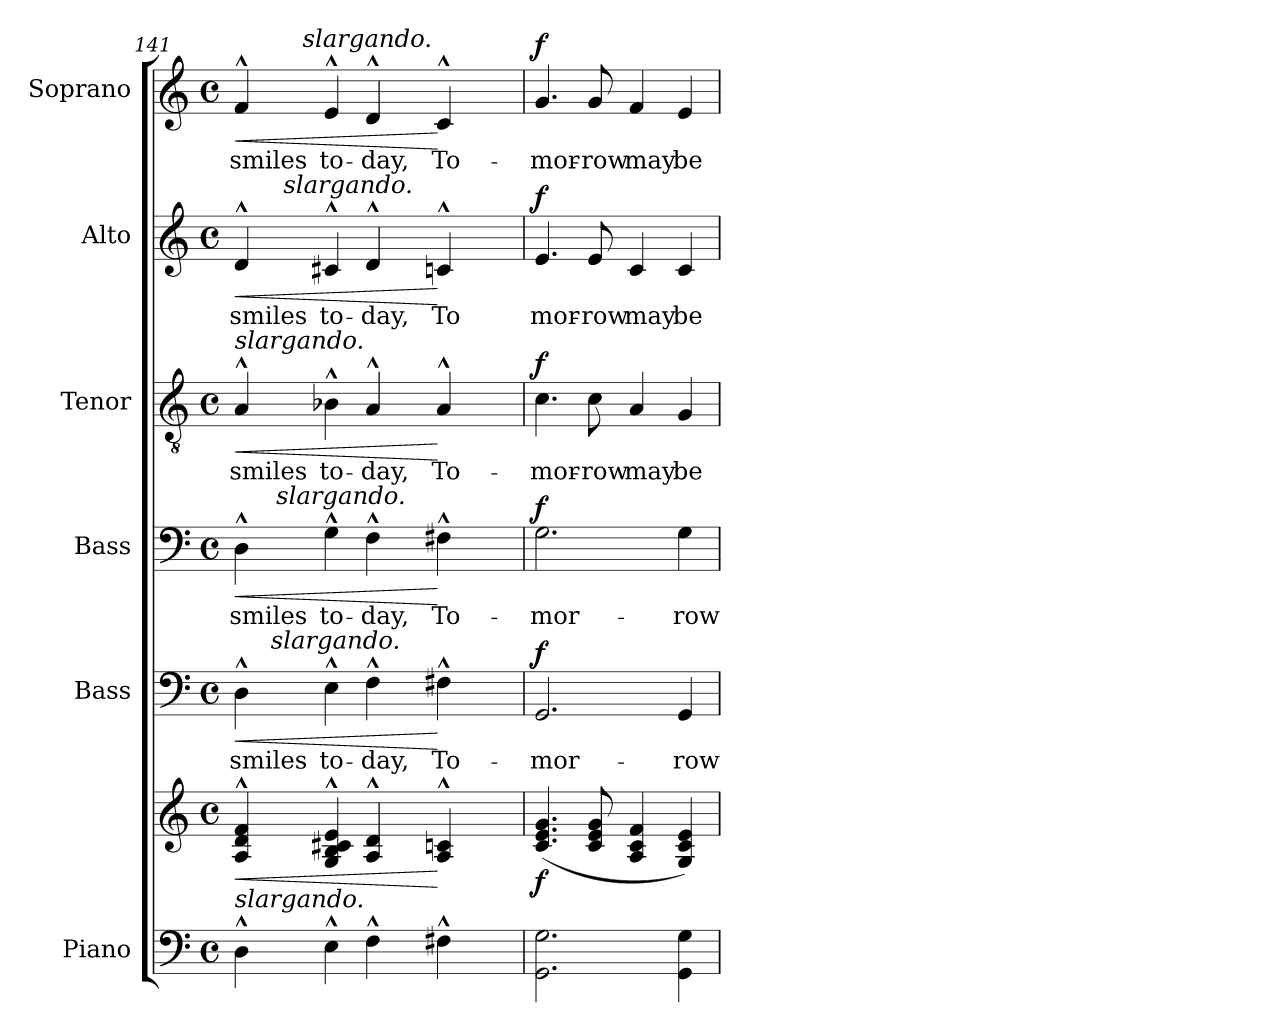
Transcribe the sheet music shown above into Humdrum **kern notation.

**kern	**kern	**dynam	**kern	**text	**dynam	**kern	**text	**dynam	**kern	**text	**dynam	**kern	**text	**dynam	**kern	**text	**dynam
*part6	*part6	*part6	*part5	*part5	*part5	*part4	*part4	*part4	*part3	*part3	*part3	*part2	*part2	*part2	*part1	*part1	*part1
*staff7	*staff6	*staff6/7	*staff5	*staff5	*staff5	*staff4	*staff4	*staff4	*staff3	*staff3	*staff3	*staff2	*staff2	*staff2	*staff1	*staff1	*staff1
*I"Piano	*	*	*I"Bass	*	*	*I"Bass	*	*	*I"Tenor	*	*	*I"Alto	*	*	*I"Soprano	*	*
*I'Pno.	*	*	*I'B.	*	*	*I'B.	*	*	*I'T.	*	*	*I'A.	*	*	*I'S.	*	*
*clefF4	*clefG2	*	*clefF4	*	*	*clefF4	*	*	*clefGv2	*	*	*clefG2	*	*	*clefG2	*	*
*	*	*	*	*	*	*	*	*	*ITrd7c12	*	*	*	*	*	*	*	*
*k[]	*k[]	*	*k[]	*	*	*k[]	*	*	*k[]	*	*	*k[]	*	*	*k[]	*	*
*C:	*C:	*	*C:	*	*	*C:	*	*	*C:	*	*	*C:	*	*	*C:	*	*
*M4/4	*M4/4	*	*M4/4	*	*	*M4/4	*	*	*M4/4	*	*	*M4/4	*	*	*M4/4	*	*
*met(c)	*met(c)	*	*met(c)	*	*	*met(c)	*	*	*met(c)	*	*	*met(c)	*	*	*met(c)	*	*
=141	=141	=141	=141	=141	=141	=141	=141	=141	=141	=141	=141	=141	=141	=141	=141	=141	=141
!	!	!LO:HP:b	!	!	!	!	!	!	!	!	!	!	!	!	!	!	!
!	!	!	!	!LO:LY:b:color=#000000	!LO:HP:b	!	!	!	!	!	!	!	!	!	!	!	!
!	!	!	!	!	!	!	!LO:LY:b:color=#000000	!LO:HP:b	!	!	!	!	!	!	!	!	!
!	!	!	!	!	!	!	!	!	!	!LO:LY:b:color=#000000	!LO:HP:b	!	!	!	!	!	!
!	!	!	!	!	!	!	!	!	!	!	!	!	!LO:LY:b:color=#000000	!LO:HP:b	!	!	!
!	!	!	!	!	!	!	!	!	!LO:TX:a:i:t=slargando.	!	!	!	!	!	!	!	!
!	!LO:TX:b:i:t=slargando.	!	!	!	!	!	!	!	!	!	!	!	!	!	!	!	!
!	!	!	!	!	!	!	!	!	!	!	!	!	!	!	!	!LO:LY:b:color=#000000	!LO:HP:b
*	*	*	*^	*	*	*^	*	*	*	*	*	*^	*	*	*^	*	*
4D^^i\	4Ai/^^ 4di^^ 4fi^^	<	4D^^i\	16ryy	smiles	<	4D^^i\	16ryy	smiles	<	4AA^^i/	smiles	<	4d^^i/	16ryy	smiles	<	4f^^i/	8ryy	smiles	<
.	.	.	.	32ryy	.	.	.	32ryy	.	.	.	.	.	.	32ryy	.	.	.	.	.	.
.	.	.	.	128ryy	.	.	.	64ryy	.	.	.	.	.	.	64ryy	.	.	.	.	.	.
.	.	.	.	512ryy	.	.	.	.	.	.	.	.	.	.	.	.	.	.	.	.	.
!	!	!	!	!LO:TX:a:i:t=slargando.	!	!	!	!	!	!	!	!	!	!	!	!	!	!	!	!	!
.	.	.	.	2ryy	.	.	.	.	.	.	.	.	.	.	.	.	.	.	.	.	.
.	.	.	.	.	.	.	.	1024ryy	.	.	.	.	.	.	128ryy	.	.	.	.	.	.
!	!	!	!	!	!	!	!	!LO:TX:a:i:t=slargando.	!	!	!	!	!	!	!	!	!	!	!	!	!
.	.	.	.	.	.	.	.	2ryy	.	.	.	.	.	.	.	.	.	.	.	.	.
.	.	.	.	.	.	.	.	.	.	.	.	.	.	.	512.ryy	.	.	.	.	.	.
!	!	!	!	!	!	!	!	!	!	!	!	!	!	!	!LO:TX:a:i:t=slargando.	!	!	!	!	!	!
.	.	.	.	.	.	.	.	.	.	.	.	.	.	.	2ryy	.	.	.	.	.	.
.	.	.	.	.	.	.	.	.	.	.	.	.	.	.	.	.	.	.	32ryy	.	.
.	.	.	.	.	.	.	.	.	.	.	.	.	.	.	.	.	.	.	256.ryy	.	.
!	!	!	!	!	!	!	!	!	!	!	!	!	!	!	!	!	!	!	!LO:TX:a:i:t=slargando.	!	!
.	.	.	.	.	.	.	.	.	.	.	.	.	.	.	.	.	.	.	2ryy	.	.
!	!	!	!	!	!LO:LY:b:color=#000000	!	!	!	!	!	!	!	!	!	!	!	!	!	!	!	!
!	!	!	!	!	!	!	!	!	!LO:LY:b:color=#000000	!	!	!	!	!	!	!	!	!	!	!	!
!	!	!	!	!	!	!	!	!	!	!	!	!LO:LY:b:color=#000000	!	!	!	!	!	!	!	!	!
!	!	!	!	!	!	!	!	!	!	!	!	!	!	!	!	!LO:LY:b:color=#000000	!	!	!	!	!
!	!	!	!	!	!	!	!	!	!	!	!	!	!	!	!	!	!	!	!	!LO:LY:b:color=#000000	!
4E^^i\	4Gi/^^ 4Bi^^ 4c#Xi^^ 4ei^^	.	4E^^i\	.	to-	.	4G^^i\	.	to-	.	4BB-X^^i\	to-	.	4c#X^^i/	.	to-	.	4e^^i/	.	to-	.
!	!	!	!	!	!LO:LY:b:color=#000000	!	!	!	!	!	!	!	!	!	!	!	!	!	!	!	!
!	!	!	!	!	!	!	!	!	!LO:LY:b:color=#000000	!	!	!	!	!	!	!	!	!	!	!	!
!	!	!	!	!	!	!	!	!	!	!	!	!LO:LY:b:color=#000000	!	!	!	!	!	!	!	!	!
!	!	!	!	!	!	!	!	!	!	!	!	!	!	!	!	!LO:LY:b:color=#000000	!	!	!	!	!
!	!	!	!	!	!	!	!	!	!	!	!	!	!	!	!	!	!	!	!	!LO:LY:b:color=#000000	!
4F^^i\	4Ai/^^ 4di^^	.	4F^^i\	.	-day,	.	4F^^i\	.	-day,	.	4AA^^i/	-day,	.	4d^^i/	.	-day,	.	4d^^i/	.	-day,	.
.	.	.	.	4ryy	.	.	.	.	.	.	.	.	.	.	.	.	.	.	.	.	.
.	.	.	.	.	.	.	.	4ryy	.	.	.	.	.	.	.	.	.	.	.	.	.
.	.	.	.	.	.	.	.	.	.	.	.	.	.	.	4ryy	.	.	.	.	.	.
.	.	.	.	.	.	.	.	.	.	.	.	.	.	.	.	.	.	.	4ryy	.	.
!	!	!	!	!	!LO:LY:b:color=#000000	!	!	!	!	!	!	!	!	!	!	!	!	!	!	!	!
!	!	!	!	!	!	!	!	!	!LO:LY:b:color=#000000	!	!	!	!	!	!	!	!	!	!	!	!
!	!	!	!	!	!	!	!	!	!	!	!	!LO:LY:b:color=#000000	!	!	!	!	!	!	!	!	!
!	!	!	!	!	!	!	!	!	!	!	!	!	!	!	!	!LO:LY:b:color=#000000	!	!	!	!	!
!	!	!	!	!	!	!	!	!	!	!	!	!	!	!	!	!	!	!	!	!LO:LY:b:color=#000000	!
4F#X^^i\	4Ai/^^ 4cni^^	[	4F#X^^i\	.	To-	[	4F#X^^i\	.	To-	[	4AA^^i/	To-	[	4cn^^i/	.	To	[	4c^^i/	.	To-	[
.	.	.	.	8ryy	.	.	.	.	.	.	.	.	.	.	.	.	.	.	.	.	.
.	.	.	.	.	.	.	.	8ryy	.	.	.	.	.	.	.	.	.	.	.	.	.
.	.	.	.	.	.	.	.	.	.	.	.	.	.	.	8ryy	.	.	.	.	.	.
.	.	.	.	.	.	.	.	.	.	.	.	.	.	.	.	.	.	.	16ryy	.	.
.	.	.	.	.	.	.	.	.	.	.	.	.	.	.	.	.	.	.	64ryy	.	.
.	.	.	.	64ryy	.	.	.	.	.	.	.	.	.	.	.	.	.	.	.	.	.
.	.	.	.	.	.	.	.	128...ryy	.	.	.	.	.	.	.	.	.	.	.	.	.
.	.	.	.	.	.	.	.	.	.	.	.	.	.	.	.	.	.	.	128ryy	.	.
.	.	.	.	256.ryy	.	.	.	.	.	.	.	.	.	.	.	.	.	.	.	.	.
.	.	.	.	.	.	.	.	.	.	.	.	.	.	.	256ryy	.	.	.	.	.	.
.	.	.	.	.	.	.	.	.	.	.	.	.	.	.	.	.	.	.	512ryy	.	.
.	.	.	.	.	.	.	.	.	.	.	.	.	.	.	1024ryy	.	.	.	.	.	.
*	*	*	*v	*v	*	*	*	*	*	*	*	*	*	*v	*v	*	*	*v	*v	*	*
*	*	*	*	*	*	*v	*v	*	*	*	*	*	*	*	*	*	*	*
=142	=142	=142	=142	=142	=142	=142	=142	=142	=142	=142	=142	=142	=142	=142	=142	=142	=142
*	*	*	*^	*	*	*^	*	*	*	*	*	*^	*	*	*^	*	*
!	!	!	!	!	!LO:LY:b:color=#000000	!	!	!	!	!	!	!	!	!	!	!	!	!	!	!	!
*	*	*	*v	*v	*	*	*	*	*	*	*	*	*	*v	*v	*	*	*v	*v	*	*
*	*	*	*	*	*	*v	*v	*	*	*	*	*	*	*	*	*	*	*
*	*	*	*^	*	*	*^	*	*	*	*	*	*^	*	*	*^	*	*
!	!	!	!	!	!	!	!	!	!LO:LY:b:color=#000000	!	!	!	!	!	!	!	!	!	!	!	!
*	*	*	*v	*v	*	*	*	*	*	*	*	*	*	*v	*v	*	*	*v	*v	*	*
*	*	*	*	*	*	*v	*v	*	*	*	*	*	*	*	*	*	*	*
*	*	*	*^	*	*	*^	*	*	*	*	*	*^	*	*	*^	*	*
!	!	!	!	!	!	!	!	!	!	!	!	!LO:LY:b:color=#000000	!	!	!	!	!	!	!	!	!
*	*	*	*v	*v	*	*	*	*	*	*	*	*	*	*v	*v	*	*	*v	*v	*	*
*	*	*	*	*	*	*v	*v	*	*	*	*	*	*	*	*	*	*	*
*	*	*	*^	*	*	*^	*	*	*	*	*	*^	*	*	*^	*	*
!	!	!	!	!	!	!	!	!	!	!	!	!	!	!	!	!LO:LY:b:color=#000000	!	!	!	!	!
*	*	*	*v	*v	*	*	*	*	*	*	*	*	*	*v	*v	*	*	*v	*v	*	*
*	*	*	*	*	*	*v	*v	*	*	*	*	*	*	*	*	*	*	*
*	*	*	*^	*	*	*^	*	*	*	*	*	*^	*	*	*^	*	*
!	!	!	!	!	!	!	!	!	!	!	!	!	!	!	!	!	!	!	!	!LO:LY:b:color=#000000	!
*	*	*	*v	*v	*	*	*	*	*	*	*	*	*	*v	*v	*	*	*v	*v	*	*
*	*	*	*	*	*	*v	*v	*	*	*	*	*	*	*	*	*	*	*
2.GGi\ 2.Gi	(4.ci/ 4.ei 4.gi	f	2.GGi/	-mor-	f	2.Gi\	-mor-	f	4.Ci\	-mor-	f	4.ei/	mor-	f	4.gi/	-mor-	f
!	!	!	!	!	!	!	!	!	!	!LO:LY:b:color=#000000	!	!	!	!	!	!	!
!	!	!	!	!	!	!	!	!	!	!	!	!	!LO:LY:b:color=#000000	!	!	!	!
!	!	!	!	!	!	!	!	!	!	!	!	!	!	!	!	!LO:LY:b:color=#000000	!
.	8ci/ 8ei 8gi	.	.	.	.	.	.	.	8Ci\	-row	.	8ei/	-row	.	8gi/	-row	.
!	!	!	!	!	!	!	!	!	!	!LO:LY:b:color=#000000	!	!	!	!	!	!	!
!	!	!	!	!	!	!	!	!	!	!	!	!	!LO:LY:b:color=#000000	!	!	!	!
!	!	!	!	!	!	!	!	!	!	!	!	!	!	!	!	!LO:LY:b:color=#000000	!
.	4Ai/ 4ci 4fi	.	.	.	.	.	.	.	4AAi/	may	.	4ci/	may	.	4fi/	may	.
!	!	!	!	!LO:LY:b:color=#000000	!	!	!	!	!	!	!	!	!	!	!	!	!
!	!	!	!	!	!	!	!LO:LY:b:color=#000000	!	!	!	!	!	!	!	!	!	!
!	!	!	!	!	!	!	!	!	!	!LO:LY:b:color=#000000	!	!	!	!	!	!	!
!	!	!	!	!	!	!	!	!	!	!	!	!	!LO:LY:b:color=#000000	!	!	!	!
!	!	!	!	!	!	!	!	!	!	!	!	!	!	!	!	!LO:LY:b:color=#000000	!
4GGi\ 4Gi	4Gi/ 4ci 4ei)	.	4GGi/	-row	.	4Gi\	-row	.	4GGi/	be	.	4ci/	be	.	4ei/	be	.
=	=	=	=	=	=	=	=	=	=	=	=	=	=	=	=	=	=
*-	*-	*-	*-	*-	*-	*-	*-	*-	*-	*-	*-	*-	*-	*-	*-	*-	*-
